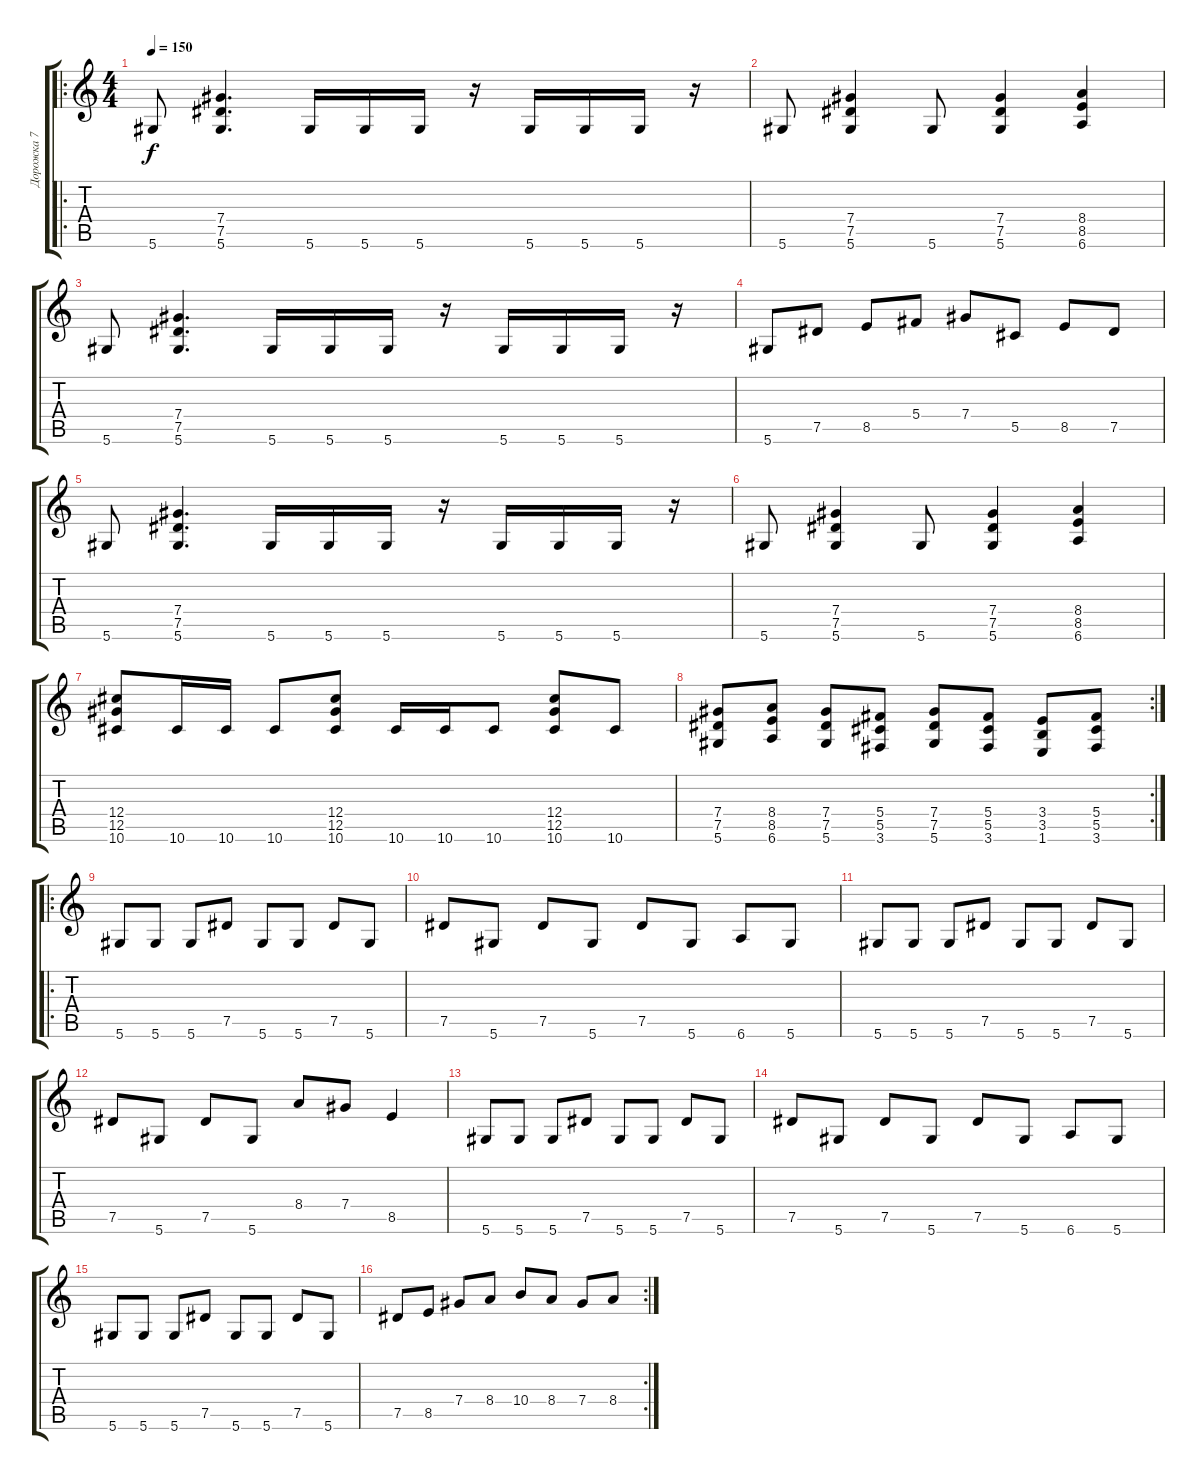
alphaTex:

\track ("Дорожка 7" "Дорожка 7") {instrument distortionguitar}
\staff {score tabs}
\tuning (Eb4 Bb3 Gb3 Db3 Ab2 Eb2) {hide}
\ro
\ts (4 4)
\tempo 150
\clef g2
\ks c
5.6.8{dy f} (7.4 7.5 5.6).4{d} 5.6.16 5.6.16 5.6.16 r.16 5.6.16 5.6.16 5.6.16 r.16 |
5.6.8 (7.4 7.5 5.6).4 5.6.8 (7.4 7.5 5.6).4 (8.4 8.5 6.6).4 |
5.6.8 (7.4 7.5 5.6).4{d} 5.6.16 5.6.16 5.6.16 r.16 5.6.16 5.6.16 5.6.16 r.16 |
5.6.8 7.5.8 8.5.8 5.4.8 7.4.8 5.5.8 8.5.8 7.5.8 |
5.6.8 (7.4 7.5 5.6).4{d} 5.6.16 5.6.16 5.6.16 r.16 5.6.16 5.6.16 5.6.16 r.16 |
5.6.8 (7.4 7.5 5.6).4 5.6.8 (7.4 7.5 5.6).4 (8.4 8.5 6.6).4 |
(12.4 12.5 10.6).8 10.6.16 10.6.16 10.6.8 (12.4 12.5 10.6).8 10.6.16 10.6.16 10.6.8 (12.4 12.5 10.6).8 10.6.8 |
\rc 2
(7.4 7.5 5.6).8 (8.4 8.5 6.6).8 (7.4 7.5 5.6).8 (5.4 5.5 3.6).8 (7.4 7.5 5.6).8 (5.4 5.5 3.6).8 (3.4 3.5 1.6).8 (5.4 5.5 3.6).8 |
\ro
5.6.8 5.6.8 5.6.8 7.5.8 5.6.8 5.6.8 7.5.8 5.6.8 |
7.5.8 5.6.8 7.5.8 5.6.8 7.5.8 5.6.8 6.6.8 5.6.8 |
5.6.8 5.6.8 5.6.8 7.5.8 5.6.8 5.6.8 7.5.8 5.6.8 |
7.5.8 5.6.8 7.5.8 5.6.8 8.4.8 7.4.8 8.5.4 |
5.6.8 5.6.8 5.6.8 7.5.8 5.6.8 5.6.8 7.5.8 5.6.8 |
7.5.8 5.6.8 7.5.8 5.6.8 7.5.8 5.6.8 6.6.8 5.6.8 |
5.6.8 5.6.8 5.6.8 7.5.8 5.6.8 5.6.8 7.5.8 5.6.8 |
\rc 2
7.5.8 8.5.8 7.4.8 8.4.8 10.4.8 8.4.8 7.4.8 8.4.8
